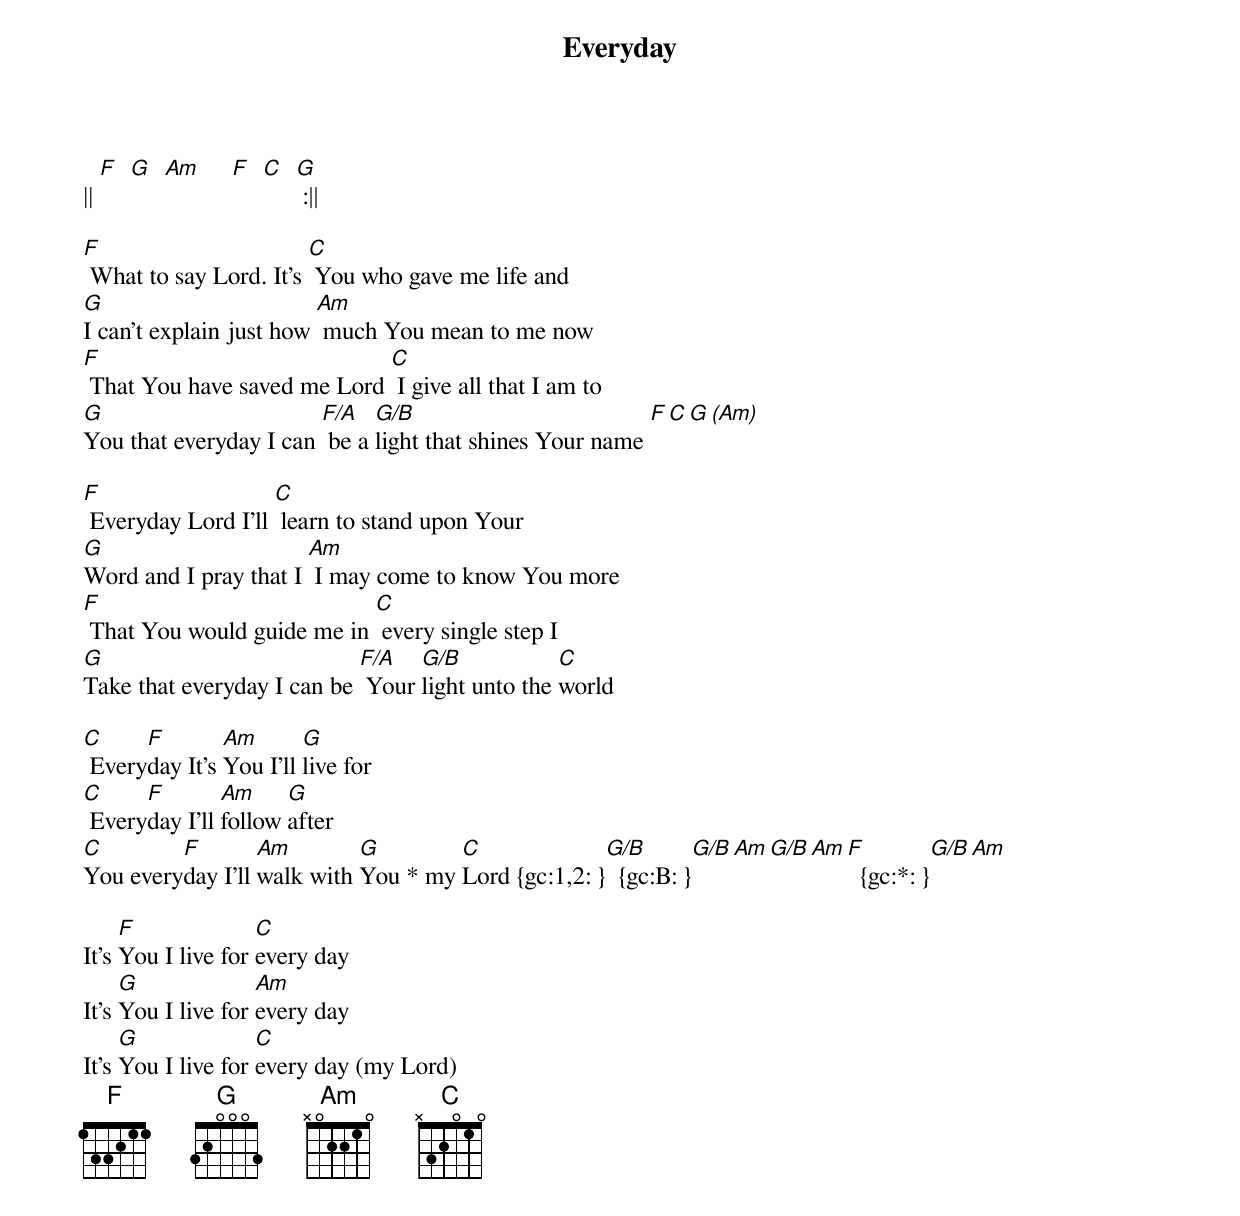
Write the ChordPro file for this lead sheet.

{title: Everyday}
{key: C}
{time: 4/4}
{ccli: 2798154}
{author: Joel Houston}
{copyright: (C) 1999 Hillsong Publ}

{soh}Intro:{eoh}
|| [F]  [G]  [Am]     [F]  [C]  [G] :||

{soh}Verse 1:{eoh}
[F] What to say Lord. It's [C] You who gave me life and
[G]I can't explain just how [Am] much You mean to me now
[F] That You have saved me Lord [C] I give all that I am to
[G]You that everyday I can [F/A] be a [G/B]light that shines Your name [F][C][G][(Am)]

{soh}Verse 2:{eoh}
[F] Everyday Lord I'll [C] learn to stand upon Your
[G]Word and I pray that I [Am] I may come to know You more
[F] That You would guide me in [C] every single step I
[G]Take that everyday I can be [F/A] Your [G/B]light unto the [C]world

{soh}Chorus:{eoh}
[C] Every[F]day It's [Am]You I'll [G]live for
[C] Every[F]day I'll [Am]follow [G]after
[C]You every[F]day I'll [Am]walk with [G]You * my [C]Lord {gc:1,2: }[G/B]  {gc:B: }[G/B][Am][G/B][Am][F]  {gc:*: }[G/B][Am]

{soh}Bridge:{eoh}
It's [F]You I live for [C]every day
It's [G]You I live for [Am]every day
It's [G]You I live for [C]every day (my Lord)
